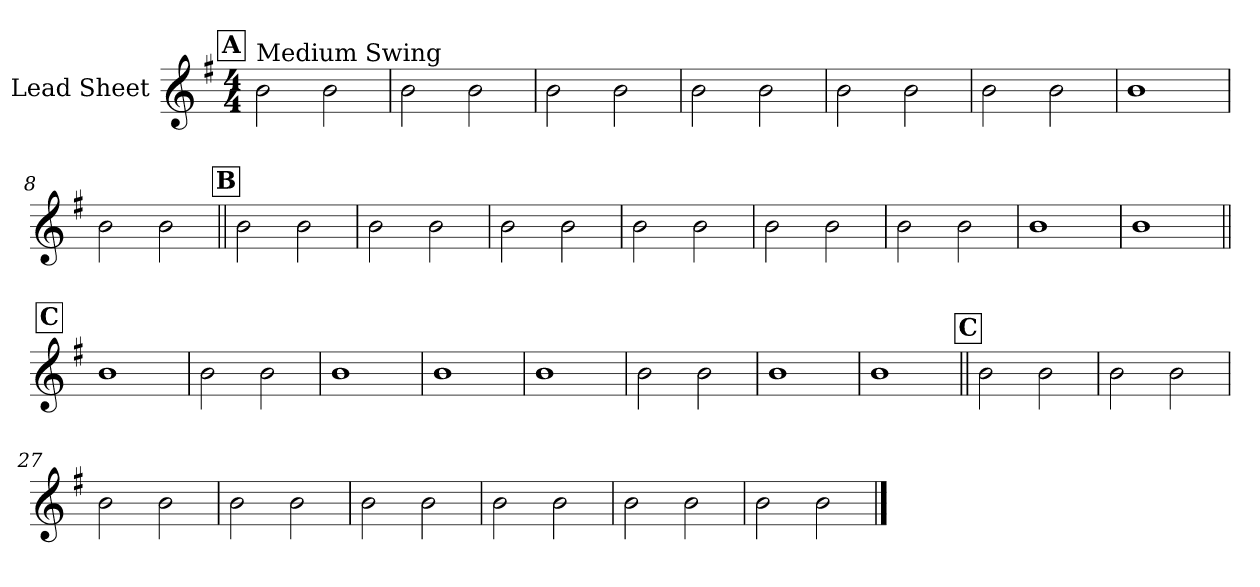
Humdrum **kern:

**kern
*part1
*staff1
*I"Lead Sheet
*clefG2
*k[f#]
*G:
*M4/4
!!LO:REH:place=s1:a:fs=14:t=A
=1
!LO:TX:a:t=Medium Swing
2b\
2b\
=2
2b\
2b\
=3
2b\
2b\
=4
2b\
2b\
!!LO:LB:g=z
=5
2b\
2b\
=6
2b\
2b\
=7
1b
=8
2b\
2b\
!!LO:LB:g=z
!!LO:REH:place=s1:a:fs=14:t=B
=9||
2b\
2b\
=10
2b\
2b\
=11
2b\
2b\
=12
2b\
2b\
!!LO:LB:g=z
=13
2b\
2b\
=14
2b\
2b\
=15
1b
=16
1b
!!LO:LB:g=z
!!LO:REH:place=s1:a:fs=14:t=C
=17||
1b
=18
2b\
2b\
=19
1b
=20
1b
!!LO:LB:g=z
=21
1b
=22
2b\
2b\
=23
1b
=24
1b
!!LO:LB:g=z
!!LO:REH:place=s1:a:fs=14:t=C
=25||
2b\
2b\
=26
2b\
2b\
=27
2b\
2b\
=28
2b\
2b\
!!LO:LB:g=z
=29
2b\
2b\
=30
2b\
2b\
=31
2b\
2b\
=32
2b\
2b\
==
*-
